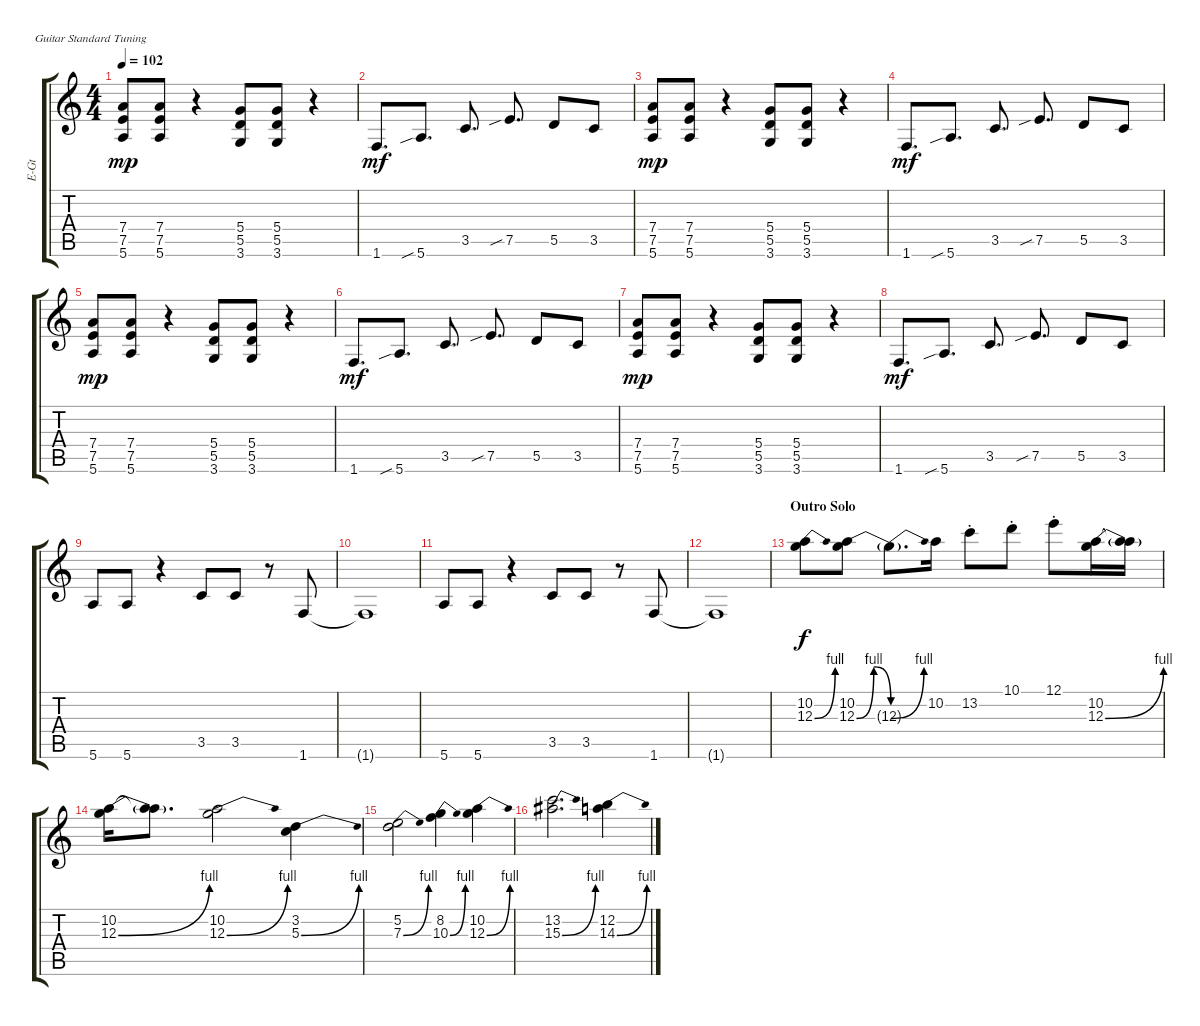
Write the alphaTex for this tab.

\defaultSystemsLayout 4
\bracketExtendMode groupsimilarinstruments
\otherSystemsTrackNameOrientation horizontal
\track ("Telecaster Solo (Page)" "E-Gt") {instrument distortionguitar}
\staff {score tabs}
\tuning (E4 B3 G3 D3 A2 E2)
\ts (4 4)
\tempo 102
\clef g2
\ks c
(5.6 7.5 7.4).8{dy mp beam Up} (7.4 7.5 5.6).8{beam Up} r.4{beam Up} (3.6 5.5 5.4).8{beam Up} (3.6 5.5 5.4).8{beam Up} r.4{beam Up} |
1.6.8{d dy mf beam Up} 5.6{sib}.8{d beam Up} 3.5.8{d beam Up} 7.5{sib}.8{d beam Up} 5.5.8{beam Up} 3.5.8{beam Up} |
(5.6 7.5 7.4).8{dy mp beam Up} (7.4 7.5 5.6).8{beam Up} r.4{beam Up} (3.6 5.5 5.4).8{beam Up} (3.6 5.5 5.4).8{beam Up} r.4{beam Up} |
1.6.8{d dy mf beam Up} 5.6{sib}.8{d beam Up} 3.5.8{d beam Up} 7.5{sib}.8{d beam Up} 5.5.8{beam Up} 3.5.8{beam Up} |
(5.6 7.5 7.4).8{dy mp beam Up} (7.4 7.5 5.6).8{beam Up} r.4{beam Up} (3.6 5.5 5.4).8{beam Up} (3.6 5.5 5.4).8{beam Up} r.4{beam Up} |
1.6.8{d dy mf beam Up} 5.6{sib}.8{d beam Up} 3.5.8{d beam Up} 7.5{sib}.8{d beam Up} 5.5.8{beam Up} 3.5.8{beam Up} |
(5.6 7.5 7.4).8{dy mp beam Up} (7.4 7.5 5.6).8{beam Up} r.4{beam Up} (3.6 5.5 5.4).8{beam Up} (3.6 5.5 5.4).8{beam Up} r.4{beam Up} |
1.6.8{d dy mf beam Up} 5.6{sib}.8{d beam Up} 3.5.8{d beam Up} 7.5{sib}.8{d beam Up} 5.5.8{beam Up} 3.5.8{beam Up} |
5.6.8{beam Up} 5.6.8{beam Up} r.4{beam Up} 3.5.8{beam Up} 3.5.8{beam Up} r.8{beam Up} 1.6.8{beam Up} |
1.6{t}.1{beam Up} |
5.6.8{beam Up} 5.6.8{beam Up} r.4{beam Up} 3.5.8{beam Up} 3.5.8{beam Up} r.8{beam Up} 1.6.8{beam Up} |
1.6{t}.1{beam Up} |
\section ("" "Outro Solo")
(10.2 12.3{be (bend 0 0 15 4)}).8{dy f beam Down} (10.2 12.3{be (bendrelease 0 0 10.2 4 20.4 4 30 0)}).8{beam Down} 12.3{be (bend 0 0 15 4) t}.8{d beam Down} 10.2.16{beam Down} 13.2{st}.8{beam Down} 10.1{st}.8{beam Down} 12.1{st}.8{beam Down} (12.3{be (bend 0 0 15 4)} 10.2).16{beam Down} (12.3{t} 10.2{t}).16{beam Down} |
(10.2 12.3{be (bend 0 0 15 4)}).16{beam Down} (12.3{t} 10.2{t}).8{d beam Down} (10.2 12.3{be (bend 0 0 15 4)}).2{beam Down} (3.2 5.3{be (bend 0 0 60 4)}).4{beam Down} |
(5.2 7.3{be (bend 0 0 60 4)}).2{beam Down} (8.2 10.3{be (bend 0 0 60 4)}).4{beam Down} (10.2 12.3{be (bend 0 0 60 4)}).4{beam Down} |
(13.2 15.3{be (bend 0 0 60 4) acc #}).2{d beam Down} (12.2 14.3{be (bend 0 0 60 4)}).4{beam Down}
